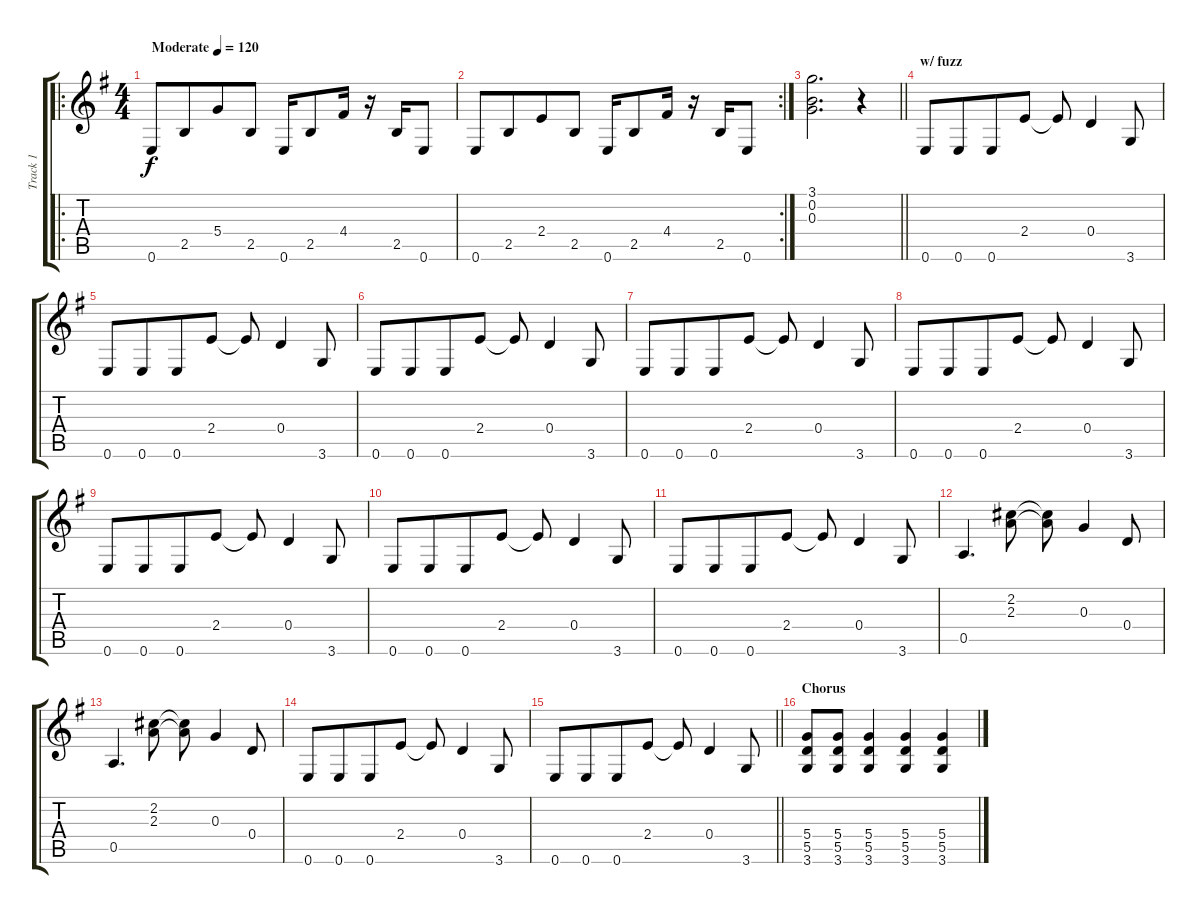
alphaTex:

\track ("Track 1" "Track 1") {instrument distortionguitar}
\staff {score tabs}
\tuning (E4 B3 G3 D3 A2 E2) {hide}
\ro
\ts (4 4)
\tempo (120 "Moderate")
\clef g2
\ks g
0.6.8{dy f instrument distortionguitar} 2.5.8{beam merge} 5.4.8 2.5.8 0.6.16 2.5.8{beam merge} 4.4.16 r.16 2.5.16 0.6.8 |
\rc 2
0.6.8 2.5.8{beam merge} 2.4.8 2.5.8 0.6.16 2.5.8 4.4.16 r.16 2.5.16 0.6.8 |
\barLineRight lightlight
(3.1 0.2 0.3).2{d} r.4 |
\section ("" "w/ fuzz")
0.6.8 0.6.8{beam merge} 0.6.8 2.4.8 2.4{t}.8 0.4.4 3.6.8 |
0.6.8 0.6.8{beam merge} 0.6.8 2.4.8 2.4{t}.8 0.4.4 3.6.8 |
0.6.8 0.6.8{beam merge} 0.6.8 2.4.8 2.4{t}.8 0.4.4 3.6.8 |
0.6.8 0.6.8{beam merge} 0.6.8 2.4.8 2.4{t}.8 0.4.4 3.6.8 |
0.6.8 0.6.8{beam merge} 0.6.8 2.4.8 2.4{t}.8 0.4.4 3.6.8 |
0.6.8 0.6.8{beam merge} 0.6.8 2.4.8 2.4{t}.8 0.4.4 3.6.8 |
0.6.8 0.6.8{beam merge} 0.6.8 2.4.8 2.4{t}.8 0.4.4 3.6.8 |
0.6.8 0.6.8{beam merge} 0.6.8 2.4.8 2.4{t}.8 0.4.4 3.6.8 |
0.5.4{d} (2.2 2.3).8 (2.2{t} 2.3{t}).8 0.3.4 0.4.8 |
0.5.4{d} (2.2 2.3).8 (2.2{t} 2.3{t}).8 0.3.4 0.4.8 |
0.6.8 0.6.8{beam merge} 0.6.8 2.4.8 2.4{t}.8 0.4.4 3.6.8 |
\barLineRight lightlight
0.6.8 0.6.8{beam merge} 0.6.8 2.4.8 2.4{t}.8 0.4.4 3.6.8 |
\section ("" "Chorus")
(5.4 5.5 3.6).8 (5.4 5.5 3.6).8 (5.4 5.5 3.6).4 (5.4 5.5 3.6).4 (5.4 5.5 3.6).4
